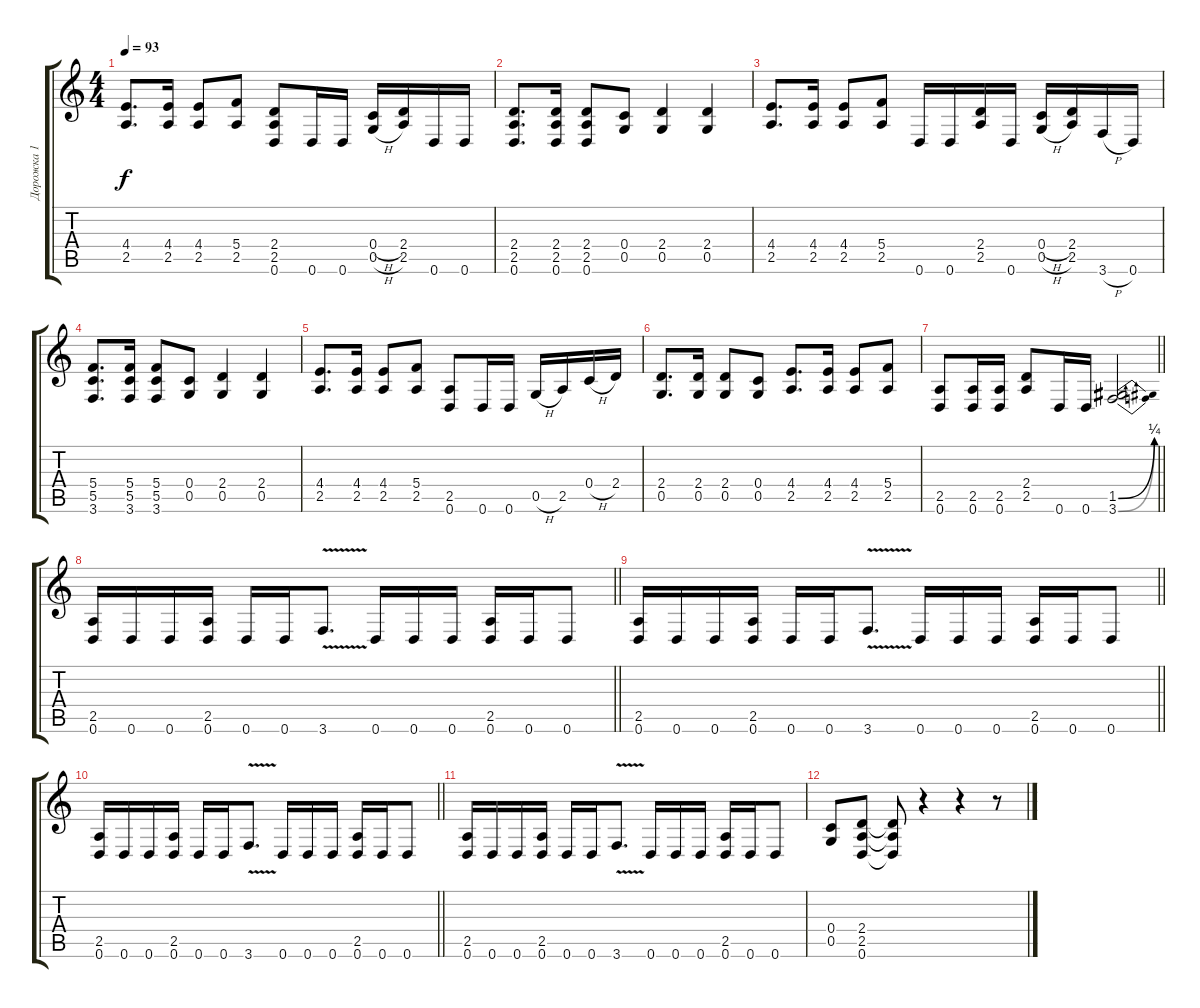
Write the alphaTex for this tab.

\track ("Дорожка 1" "Дорожка 1") {instrument distortionguitar}
\staff {score tabs}
\tuning (D4 A3 F3 C3 G2 D2) {hide}
\ts (4 4)
\tempo 93
\clef g2
\ks c
(4.4 2.5).8{d dy f} (4.4 2.5).16 (4.4 2.5).8 (5.4 2.5).8 (2.4 2.5 0.6).8 0.6.16 0.6.16 (0.4{h} 0.5{h}).16 (2.4 2.5).16 0.6.16 0.6.16 |
(2.4 2.5 0.6).8{d} (2.4 2.5 0.6).16 (2.4 2.5 0.6).8 (0.4 0.5).8 (2.4 0.5).4 (2.4 0.5).4 |
(4.4 2.5).8{d} (4.4 2.5).16 (4.4 2.5).8 (5.4 2.5).8 0.6.16 0.6.16 (2.4 2.5).16 0.6.16 (0.4{h} 0.5{h}).16 (2.4 2.5).16 3.6{h}.16 0.6.16 |
(5.4 5.5 3.6).8{d} (5.4 5.5 3.6).16 (5.4 5.5 3.6).8 (0.4 0.5).8 (2.4 0.5).4 (2.4 0.5).4 |
(4.4 2.5).8{d} (4.4 2.5).16 (4.4 2.5).8 (5.4 2.5).8 (2.5 0.6).8 0.6.16 0.6.16 0.5{h}.16 2.5.16 0.4{h}.16 2.4.16 |
(2.4 0.5).8{d} (2.4 0.5).16 (2.4 0.5).8 (0.4 0.5).8 (4.4 2.5).8{d} (4.4 2.5).16 (4.4 2.5).8 (5.4 2.5).8 |
\barLineRight lightlight
(2.5 0.6).8 (2.5 0.6).16 (2.5 0.6).16 (2.4 2.5).8 0.6.16 0.6.16 (1.5{be (bend 0 0 60 1)} 3.6{be (bend 0 0 60 1)}).2 |
\barLineRight lightlight
(2.5 0.6).16 0.6.16 0.6.16 (2.5 0.6).16 0.6.16 0.6.16 3.6{v}.8{d instrument guitarharmonics} 0.6.16{instrument distortionguitar} 0.6.16 0.6.16 (2.5 0.6).16 0.6.16 0.6.8 |
\barLineRight lightlight
(2.5 0.6).16 0.6.16 0.6.16 (2.5 0.6).16 0.6.16 0.6.16 3.6{v}.8{d instrument guitarharmonics} 0.6.16{instrument distortionguitar} 0.6.16 0.6.16 (2.5 0.6).16 0.6.16 0.6.8 |
\barLineRight lightlight
(2.5 0.6).16 0.6.16 0.6.16 (2.5 0.6).16 0.6.16 0.6.16 3.6{v}.8{d instrument guitarharmonics} 0.6.16{instrument distortionguitar} 0.6.16 0.6.16 (2.5 0.6).16 0.6.16 0.6.8 |
(2.5 0.6).16 0.6.16 0.6.16 (2.5 0.6).16 0.6.16 0.6.16 3.6{v}.8{d instrument guitarharmonics} 0.6.16{instrument distortionguitar} 0.6.16 0.6.16 (2.5 0.6).16 0.6.16 0.6.8 |
(0.4 0.5).8 (2.4 2.5 0.6).8 (2.4{t} 2.5{t} 0.6{t}).8 r.4 r.4 r.8
